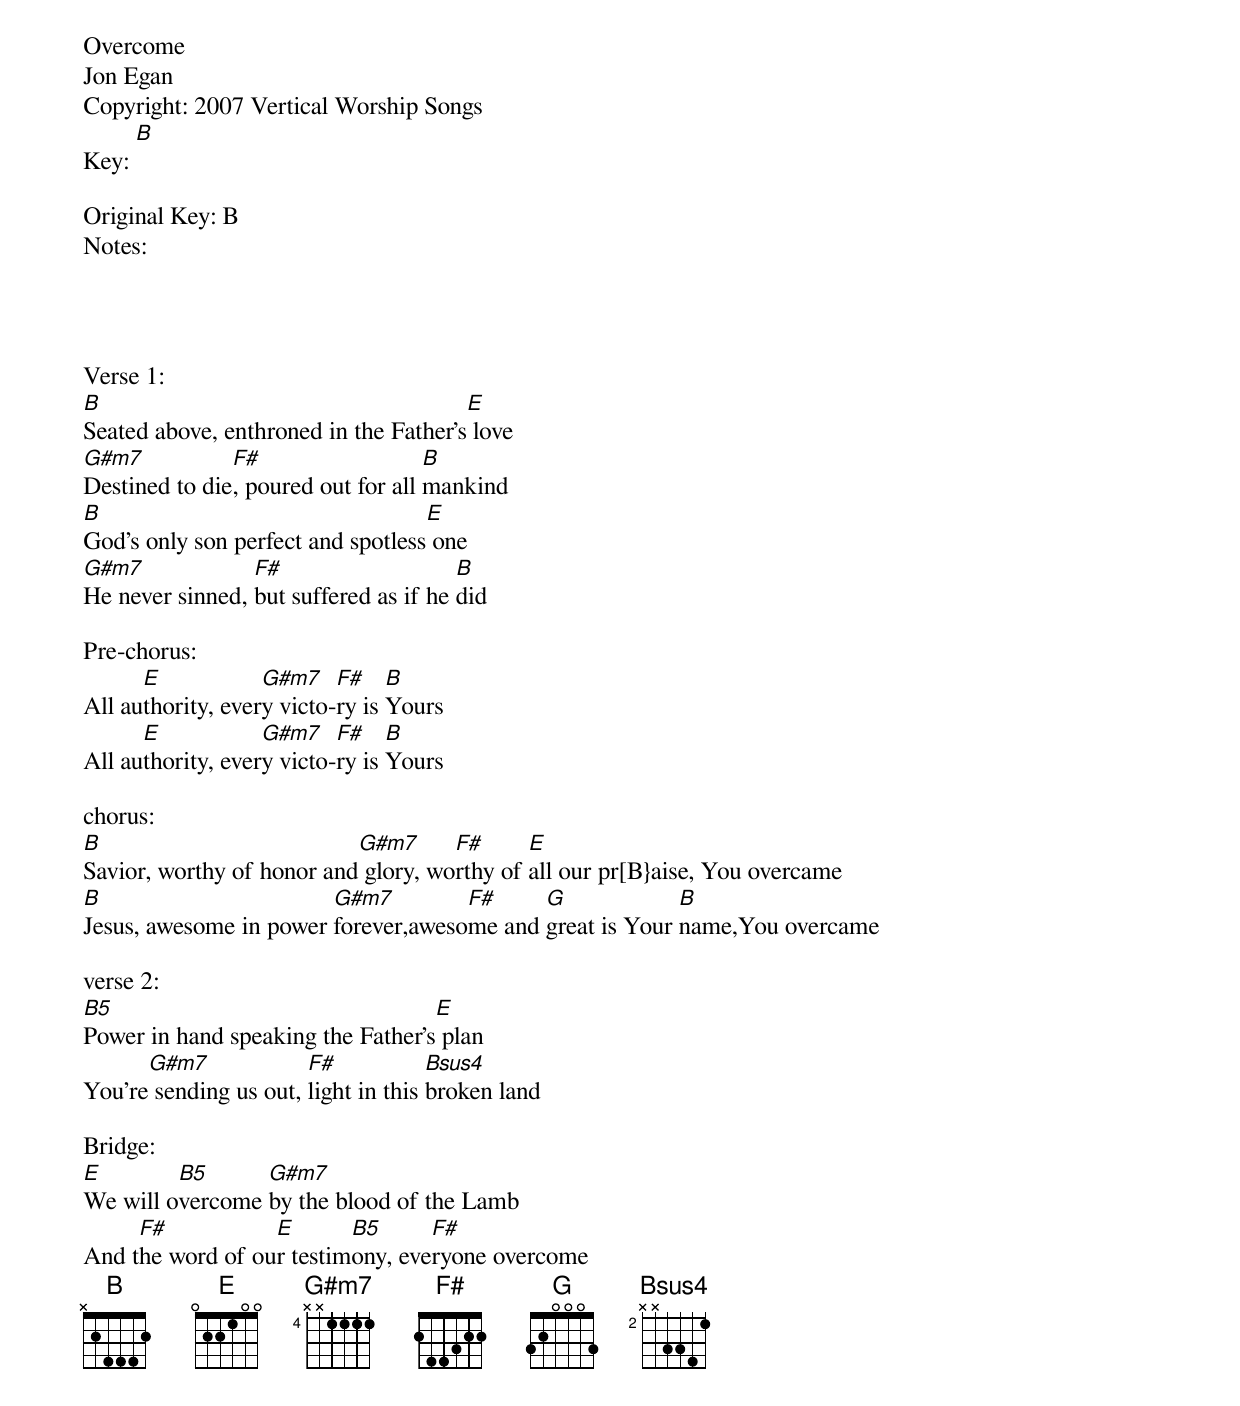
Overcome
Jon Egan
Copyright: 2007 Vertical Worship Songs
Key: [B]

Original Key: B
Notes:




Verse 1:
[B]Seated above, enthroned in the Father's[E] love
[G#m7]Destined to die[F#], poured out for all [B]mankind
[B]God's only son perfect and spotless[E] one
[G#m7]He never sinned, [F#]but suffered as if he [B]did

Pre-chorus:
All au[E]thority, ever[G#m7]y victo-[F#]ry is [B]Yours
All au[E]thority, ever[G#m7]y victo-[F#]ry is [B]Yours

chorus:
[B]Savior, worthy of honor and[G#m7] glory, wo[F#]rthy of [E]all our pr[B}aise, You overcame
[B]Jesus, awesome in power [G#m7]forever,aweso[F#]me and [G]great is Your [B]name,You overcame

verse 2:
[B5]Power in hand speaking the Father's[E] plan
You're[G#m7] sending us out, [F#]light in this [Bsus4]broken land

Bridge:
[E]We will o[B5]vercome [G#m7]by the blood of the Lamb
And t[F#]he word of ou[E]r testim[B5]ony, eve[F#]ryone overcome
